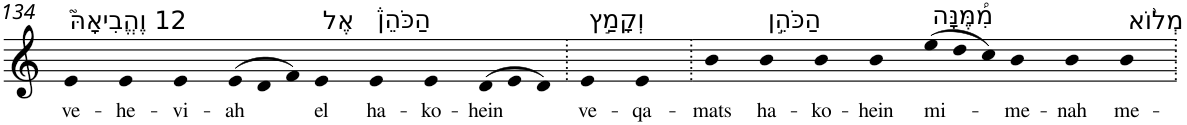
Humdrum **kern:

**kern	**text
*part1	*part1
*staff1	*staff1
*I"Piano	*
*I'Pno	*
!!LO:PB:g=z
*clefG2	*
*k[]	*
=134	=134
!LO:TX:a:t=12 וֶהֱבִיאָהּ֮	!
!	!LO:LY:b
4e	ve-
!	!LO:LY:b
4e	-he-
!	!LO:LY:b
4e	-vi-
*Xtuplet	*
!	!LO:LY:b
(>12e	-ah
12d	.
12f)	.
!LO:TX:a:t=אֶל	!
!	!LO:LY:b
4e	el
!LO:TX:a:t=הַכֹּהֵן֒	!
!	!LO:LY:b
4e	ha-
!	!LO:LY:b
4e	-ko-
!	!LO:LY:b
(>12d	-hein
12e	.
12d)	.
=135.	=135.
!LO:TX:a:t=וְקָמַ֣ץ	!
!	!LO:LY:b
4e	ve-
!	!LO:LY:b
4e	-qa-
=136.	=136.
!	!LO:LY:b
4b	-mats
!LO:TX:a:t=הַכֹּהֵ֣ן	!
!	!LO:LY:b
4b	ha-
!	!LO:LY:b
4b	-ko-
!	!LO:LY:b
4b	-hein
!LO:TX:a:t=מִ֠מֶּנָּה	!
!	!LO:LY:b
(>12ee	mi-
12dd	.
12cc)	.
!	!LO:LY:b
4b	-me-
!	!LO:LY:b
4b	-nah
!LO:TX:a:t=מְל֨וֹא	!
!	!LO:LY:b
4b	me-
=.	=.
*-	*-
